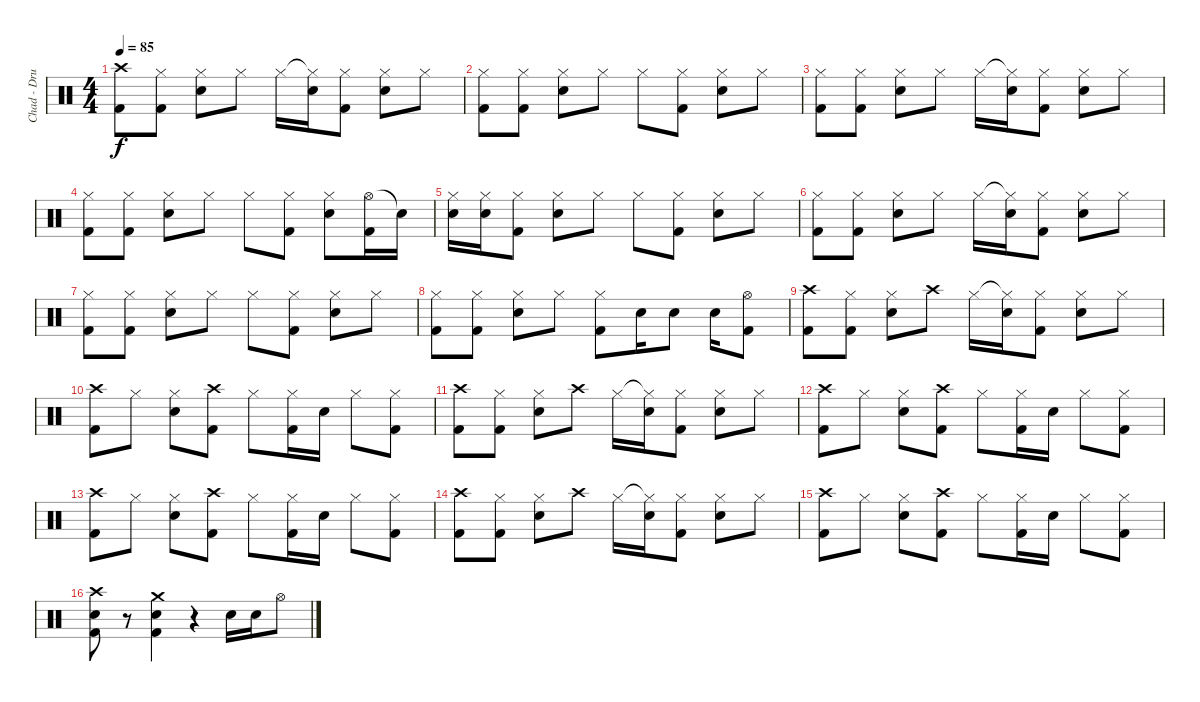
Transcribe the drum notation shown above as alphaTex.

\track ("Chad - Drums" "Chad - Dru") {instrument percussion}
\staff {score}
\articulation defaults
\ts (4 4)
\tempo 85
\clef neutral
\ks c
("Crash high (hit)" "Kick (hit) 2").8{dy f} ("Hi-Hat (closed)" "Kick (hit) 2").8 ("Hi-Hat (closed)" "Snare (hit) 2").8 "Hi-Hat (closed)".8 "Hi-Hat (closed)".16 ("Hi-Hat (closed)"{t} "Snare (hit) 2").16 ("Hi-Hat (closed)" "Kick (hit) 2").8 ("Hi-Hat (closed)" "Snare (hit) 2").8 "Hi-Hat (closed)".8 |
("Hi-Hat (closed)" "Kick (hit) 2").8 ("Hi-Hat (closed)" "Kick (hit) 2").8 ("Hi-Hat (closed)" "Snare (hit) 2").8 "Hi-Hat (closed)".8 "Hi-Hat (closed)".8 ("Hi-Hat (closed)" "Kick (hit) 2").8 ("Hi-Hat (closed)" "Snare (hit) 2").8 "Hi-Hat (closed)".8 |
("Hi-Hat (closed)" "Kick (hit) 2").8 ("Hi-Hat (closed)" "Kick (hit) 2").8 ("Hi-Hat (closed)" "Snare (hit) 2").8 "Hi-Hat (closed)".8 "Hi-Hat (closed)".16 ("Hi-Hat (closed)"{t} "Snare (hit) 2").16 ("Hi-Hat (closed)" "Kick (hit) 2").8 ("Hi-Hat (closed)" "Snare (hit) 2").8 "Hi-Hat (closed)".8 |
("Hi-Hat (closed)" "Kick (hit) 2").8 ("Hi-Hat (closed)" "Kick (hit) 2").8 ("Hi-Hat (closed)" "Snare (hit) 2").8 "Hi-Hat (closed)".8 "Hi-Hat (closed)".8 ("Hi-Hat (closed)" "Kick (hit) 2").8 ("Hi-Hat (closed)" "Snare (hit) 2").8 ("Hi-Hat (open)" "Kick (hit) 2").16 "Snare (hit)"{t}.16 |
("Hi-Hat (closed)" "Snare (hit) 2").16 ("Hi-Hat (closed)" "Snare (hit) 2").16 ("Hi-Hat (closed)" "Kick (hit) 2").8 ("Hi-Hat (closed)" "Snare (hit) 2").8 "Hi-Hat (closed)".8 "Hi-Hat (closed)".8 ("Hi-Hat (closed)" "Kick (hit) 2").8 ("Hi-Hat (closed)" "Snare (hit) 2").8 "Hi-Hat (closed)".8 |
("Hi-Hat (closed)" "Kick (hit) 2").8 ("Hi-Hat (closed)" "Kick (hit) 2").8 ("Hi-Hat (closed)" "Snare (hit) 2").8 "Hi-Hat (closed)".8 "Hi-Hat (closed)".16 ("Hi-Hat (closed)"{t} "Snare (hit) 2").16 ("Hi-Hat (closed)" "Kick (hit) 2").8 ("Hi-Hat (closed)" "Snare (hit) 2").8 "Hi-Hat (closed)".8 |
("Hi-Hat (closed)" "Kick (hit) 2").8 ("Hi-Hat (closed)" "Kick (hit) 2").8 ("Hi-Hat (closed)" "Snare (hit) 2").8 "Hi-Hat (closed)".8 "Hi-Hat (closed)".8 ("Hi-Hat (closed)" "Kick (hit) 2").8 ("Hi-Hat (closed)" "Snare (hit) 2").8 "Hi-Hat (closed)".8 |
("Hi-Hat (closed)" "Kick (hit) 2").8 ("Hi-Hat (closed)" "Kick (hit) 2").8 ("Hi-Hat (closed)" "Snare (hit) 2").8 "Hi-Hat (closed)".8 ("Hi-Hat (closed)" "Kick (hit) 2").8 "Snare (hit) 2".16 "Snare (hit) 2".8 "Snare (hit) 2".16 ("Hi-Hat (open)" "Kick (hit) 2").8 |
("Crash high (hit)" "Kick (hit) 2").8 ("Hi-Hat (closed)" "Kick (hit) 2").8 ("Hi-Hat (closed)" "Snare (hit) 2").8 "Crash high (hit)".8 "Hi-Hat (closed)".16 ("Hi-Hat (closed)"{t} "Snare (hit) 2").16 ("Hi-Hat (closed)" "Kick (hit) 2").8 ("Hi-Hat (closed)" "Snare (hit) 2").8 "Hi-Hat (closed)".8 |
("Crash high (hit)" "Kick (hit) 2").8 "Hi-Hat (closed)".8 ("Hi-Hat (closed)" "Snare (hit) 2").8 ("Crash high (hit)" "Kick (hit) 2").8 "Hi-Hat (closed)".8 ("Hi-Hat (closed)" "Kick (hit) 2").16 "Snare (hit) 2".16 "Hi-Hat (closed)".8 ("Hi-Hat (closed)" "Kick (hit) 2").8 |
("Crash high (hit)" "Kick (hit) 2").8 ("Hi-Hat (closed)" "Kick (hit) 2").8 ("Hi-Hat (closed)" "Snare (hit) 2").8 "Crash high (hit)".8 "Hi-Hat (closed)".16 ("Hi-Hat (closed)"{t} "Snare (hit) 2").16 ("Hi-Hat (closed)" "Kick (hit) 2").8 ("Hi-Hat (closed)" "Snare (hit) 2").8 "Hi-Hat (closed)".8 |
("Crash high (hit)" "Kick (hit) 2").8 "Hi-Hat (closed)".8 ("Hi-Hat (closed)" "Snare (hit) 2").8 ("Crash high (hit)" "Kick (hit) 2").8 "Hi-Hat (closed)".8 ("Hi-Hat (closed)" "Kick (hit) 2").16 "Snare (hit) 2".16 "Hi-Hat (closed)".8 ("Hi-Hat (closed)" "Kick (hit) 2").8 |
("Crash high (hit)" "Kick (hit) 2").8 "Hi-Hat (closed)".8 ("Hi-Hat (closed)" "Snare (hit) 2").8 ("Crash high (hit)" "Kick (hit) 2").8 "Hi-Hat (closed)".8 ("Hi-Hat (closed)" "Kick (hit) 2").16 "Snare (hit) 2".16 "Hi-Hat (closed)".8 ("Hi-Hat (closed)" "Kick (hit) 2").8 |
("Crash high (hit)" "Kick (hit) 2").8 ("Hi-Hat (closed)" "Kick (hit) 2").8 ("Hi-Hat (closed)" "Snare (hit) 2").8 "Crash high (hit)".8 "Hi-Hat (closed)".16 ("Hi-Hat (closed)"{t} "Snare (hit) 2").16 ("Hi-Hat (closed)" "Kick (hit) 2").8 ("Hi-Hat (closed)" "Snare (hit) 2").8 "Hi-Hat (closed)".8 |
("Crash high (hit)" "Kick (hit) 2").8 "Hi-Hat (closed)".8 ("Hi-Hat (closed)" "Snare (hit) 2").8 ("Crash high (hit)" "Kick (hit) 2").8 "Hi-Hat (closed)".8 ("Hi-Hat (closed)" "Kick (hit) 2").16 "Snare (hit) 2".16 "Hi-Hat (closed)".8 ("Hi-Hat (closed)" "Kick (hit) 2").8 |
("Crash high (hit)" "Snare (hit) 2" "Kick (hit) 2").8 r.8 ("Crash medium (hit)" "Snare (hit) 2" "Kick (hit) 2").4 r.4 "Snare (hit) 2".16 "Snare (hit) 2".16 "Hi-Hat (open)".8
